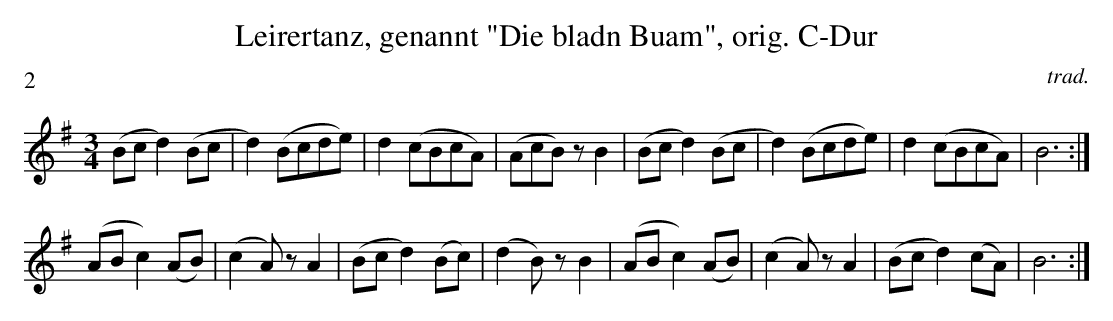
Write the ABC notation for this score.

X:1
T:Leirertanz, genannt "Die bladn Buam", orig. C-Dur
C:trad.
P:2
M:3/4
L:1/8
K:G
(Bcd2)(Bc|d2)(Bcde)|d2(cBcA)|(AcB)zB2|\
(Bcd2)(Bc|d2)(Bcde)|d2(cBcA)|B6:|!
(ABc2)(AB)|(c2A)zA2|(Bcd2)(Bc)|(d2B)zB2|\
(ABc2)(AB)|(c2A)zA2|(Bcd2)(cA)|B6:|
